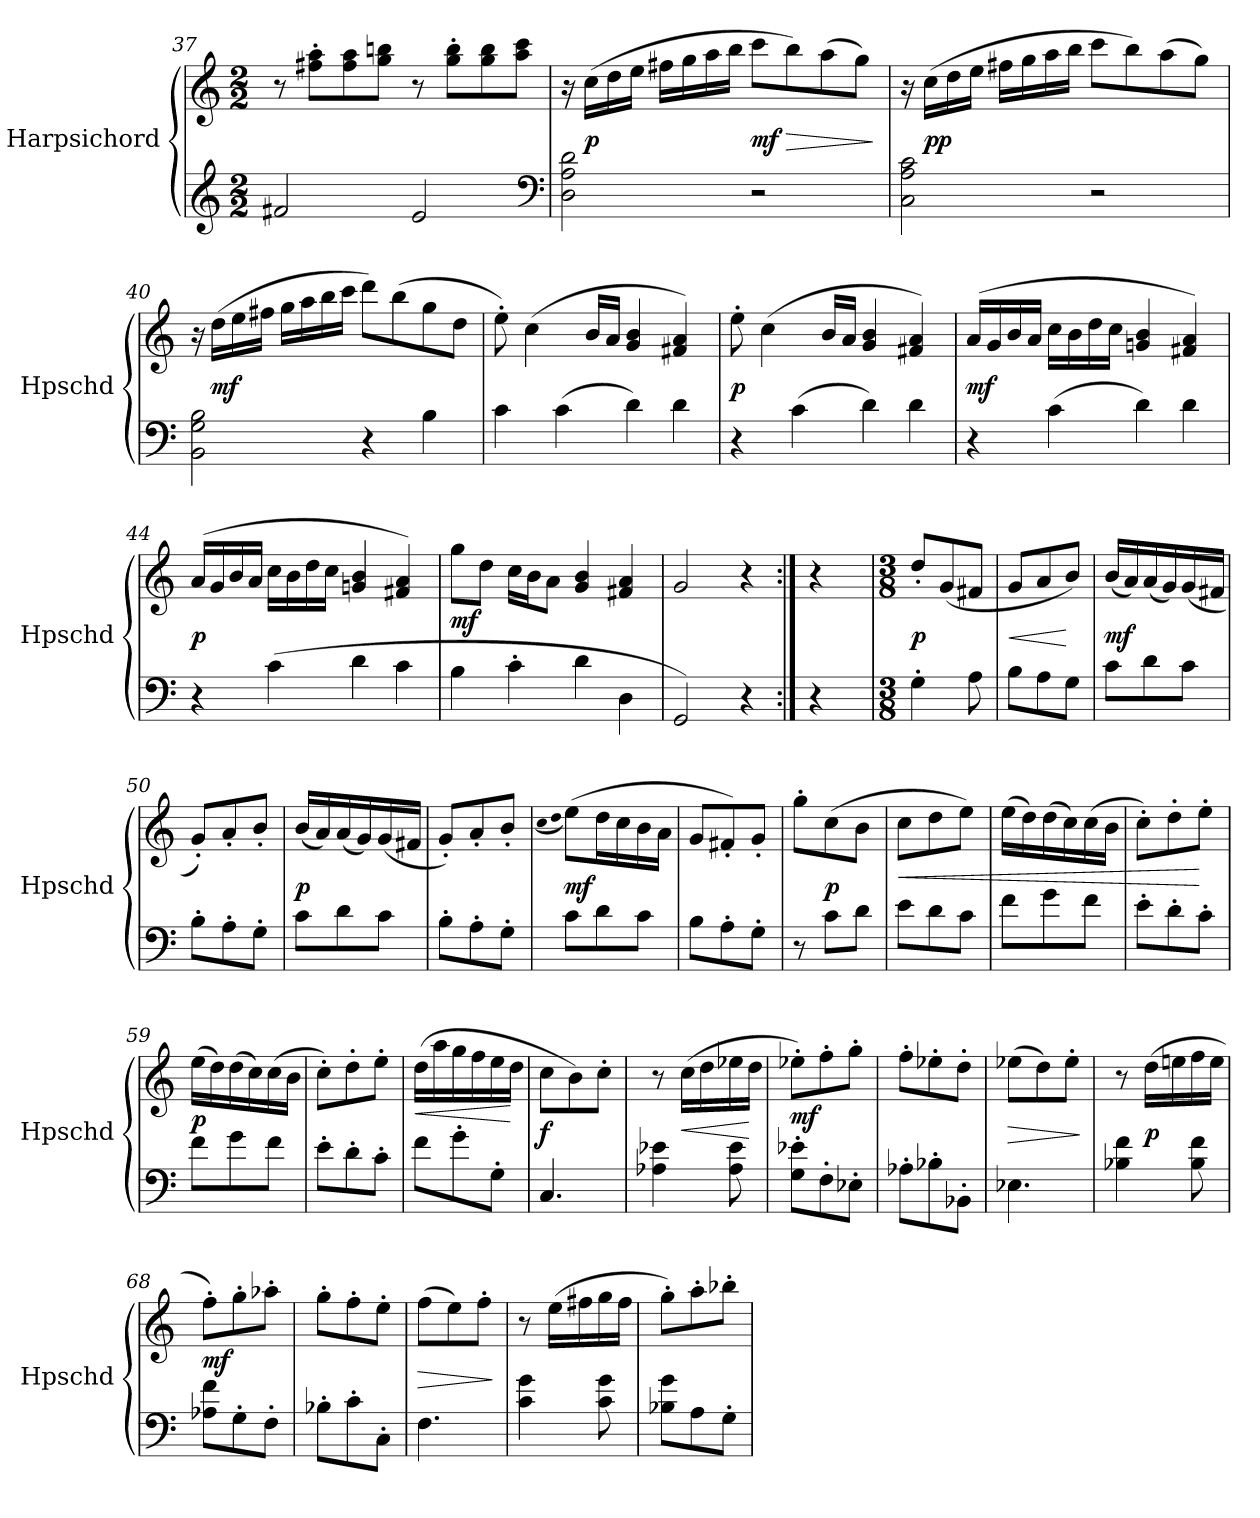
**kern	**kern	**dynam
*part1	*part1	*part1
*staff2	*staff1	*staff1/2
*I"Harpsichord	*	*
*I'Hpschd	*	*
*clefG2	*clefG2	*
*k[]	*k[]	*
*C:	*C:	*
*M2/2	*M2/2	*
=37	=37	=37
2f#X/	8r	.
.	8ff#X'\ 8aa'\L	.
.	8ff#\ 8aa\	.
.	8gg\ 8bbn\J	.
2e/	8r	.
.	8gg'\ 8bb'\L	.
.	8gg\ 8bb\	.
.	8aa\ 8ccc\J	.
*clefF4	*	*
=38	=38	=38
2D\ 2A\ 2d\	16r	.
.	(16cc\LL	p
.	16dd\	.
.	16ee\JJ	.
.	16ff#X\LL	.
.	16gg\	.
.	16aa\	.
.	16bb\JJ	.
2r	8ccc\L	mf
.	8bb\)	>
.	(8aa\	.
.	8gg\J)	.
.	.	]
=39	=39	=39
2C\ 2A\ 2c\	16r	.
.	(16cc\LL	pp
.	16dd\	.
.	16ee\JJ	.
.	16ff#X\LL	.
.	16gg\	.
.	16aa\	.
.	16bb\JJ	.
2r	8ccc\L	.
.	8bb\)	.
.	(8aa\	.
.	8gg\J)	.
=40	=40	=40
2BB\ 2G\ 2B\	16r	.
.	(16dd\LL	mf
.	16ee\	.
.	16ff#X\JJ	.
.	16gg\LL	.
.	16aa\	.
.	16bb\	.
.	16ccc\JJ	.
4r	8ddd\L)	.
.	(8bb\	.
4B\	8gg\	.
.	8dd\J	.
=41	=41	=41
4c\	8ee'\)	.
.	(4cc\	.
(4c\	.	.
.	16b/LL	.
.	16a/JJ	.
4d\)	4g/ 4b/	.
4d\	4f#X/ 4a/)	.
=42	=42	=42
4r	8ee'\	p
.	(4cc\	.
(4c\	.	.
.	16b/LL	.
.	16a/JJ	.
4d\)	4g/ 4b/	.
4d\	4f#X/ 4a/)	.
=43	=43	=43
4r	(16a/LL	mf
.	16g/	.
.	16b/	.
.	16a/JJ	.
(4c\	16cc\LL	.
.	16b\	.
.	16dd\	.
.	16cc\JJ	.
4d\)	4gn/ 4b/	.
4d\	4f#X/ 4a/)	.
=44	=44	=44
4r	(16a/LL	p
.	16g/	.
.	16b/	.
.	16a/JJ	.
(4c\	16cc\LL	.
.	16b\	.
.	16dd\	.
.	16cc\JJ	.
4d\	4gn/ 4b/	.
4c\	4f#X/ 4a/)	.
=45	=45	=45
4B\	8gg\L	mf
.	8dd\J	.
4c'\	16cc\LL	.
.	16b\J	.
.	8a\J	.
4d\	4g/ 4b/	.
4D\	4f#X/ 4a/	.
=46	=46	=46
2GG/)	2g/	.
4r	4r	.
=:|!	=:|!	=:|!
4r	4r	.
=47	=47	=47
*M3/8	*M3/8	*
*	*MM126	*
4G'\	8dd'/L	p
.	(8g/	.
8A\	8f#X/J	.
=48	=48	=48
8B\L	8g/L	<
8A\	8a/	.
8G\J	8b/J)	[
=49	=49	=49
8c\L	(16b/LL	mf
.	16a/)	.
8d\	(16a/	.
.	16g/)	.
8c\J	(16g/	.
.	16f#X/JJ	.
=50	=50	=50
8B'\L	8g'/L)	.
8A'\	8a'/	.
8G'\J	8b'/J	.
=51	=51	=51
8c\L	(16b/LL	p
.	16a/)	.
8d\	(16a/	.
.	16g/)	.
8c\J	(16g/	.
.	16f#X/JJ	.
=52	=52	=52
8B'\L	8g'/L)	.
8A'\	8a'/	.
8G'\J	8b'/J	.
=53	=53	=53
.	(qcc	.
.	qdd	.
8c\L	(8ee\L)	mf
8d\	16dd\L	.
.	16cc\	.
8c\J	16b\	.
.	16a\JJ	.
=54	=54	=54
8B\L	8g/L	.
8A'\	8f#X'/)	.
8G'\J	8g'/J	.
=55	=55	=55
8r	8gg'\L	.
8c\L	(8cc\	p
8d\J	8b\J	.
=56	=56	=56
8e\L	8cc\L	<
8d\	8dd\	.
8c\J	8ee\J)	.
=57	=57	=57
8f\L	(16ee\LL	.
.	16dd\)	.
8g\	(16dd\	.
.	16cc\)	.
8f\J	(16cc\	.
.	16b\JJ	.
=58	=58	=58
8e'\L	8cc'\L)	.
8d'\	8dd'\	.
8c'\J	8ee'\J	[
=59	=59	=59
8f\L	(16ee\LL	p
.	16dd\)	.
8g\	(16dd\	.
.	16cc\)	.
8f\J	(16cc\	.
.	16b\JJ	.
=60	=60	=60
8e'\L	8cc'\L)	.
8d'\	8dd'\	.
8c'\J	8ee'\J	.
=61	=61	=61
8f\L	(16dd\LL	<
.	16aa\	.
8g'\	16gg\	.
.	16ff\	.
8G'\J	16ee\	.
.	16dd\JJ	[
=62	=62	=62
4.C/	8cc\L	f
.	8b\)	.
.	8cc'\J	.
=63	=63	=63
4A-X\ 4e-X\	8r	.
.	(16cc\LL	<
.	16dd\	.
8A-\ 8e-\	16ee-X\	.
.	16dd\JJ	[
=64	=64	=64
8G'\ 8e-X'\L	8ee-X'\L)	mf
8F'\	8ff'\	.
8E-X'\J	8gg'\J	.
=65	=65	=65
8A-X'\L	8ff'\L	.
8B-X'\	8ee-X'\	.
8BB-X'\J	8dd'\J	.
=66	=66	=66
4.E-X\	(8ee-X\L	>
.	8dd\)	.
.	8ee-'\J	.
.	.	]
=67	=67	=67
4B-X\ 4f\	8r	.
.	(16dd\LL	p
.	16een\	.
8B-\ 8f\	16ff\	.
.	16ee\JJ	.
=68	=68	=68
8A-X\ 8f\L	8ff'\L)	mf
8G'\	8gg'\	.
8F'\J	8aa-X'\J	.
=69	=69	=69
8B-X'\L	8gg'\L	.
8c'\	8ff'\	.
8C'\J	8ee'\J	.
=70	=70	=70
4.F\	(8ff\L	>
.	8ee\)	.
.	8ff'\J	.
.	.	]
=71	=71	=71
4c\ 4g\	8r	.
.	(16ee\LL	.
.	16ff#X\	.
8c\ 8g\	16gg\	.
.	16ff#\JJ	.
=72	=72	=72
8B-X\ 8g\L	8gg'\L)	.
8A\	8aa'\	.
8G'\J	8bb-X'\J	.
=	=	=
*-	*-	*-
